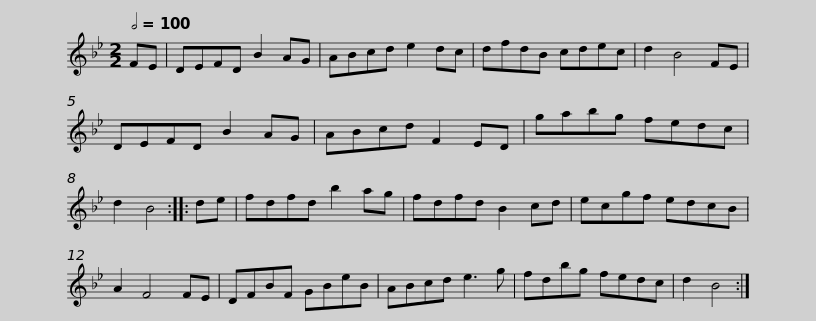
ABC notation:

X:1
L:1/8
Q:1/2=100
M:2/2
I:linebreak $
K:Bb
V:1 treble
V:1
 FE | DEFD B2 AG | ABcd e2 dc | dfdB cdec | d2 B4 FE | %5
 DEFD B2 AG | ABcd F2 ED |$ gabg fedc | d2 B4 :: de | %10
 fdfd b2 ag | fdfd B2 cd | ecgf edcB | A2 F4 FE |$ DFBF GBeB | %15
 ABcd e3 g | fdbg fedc | d2 B4 :| %18
